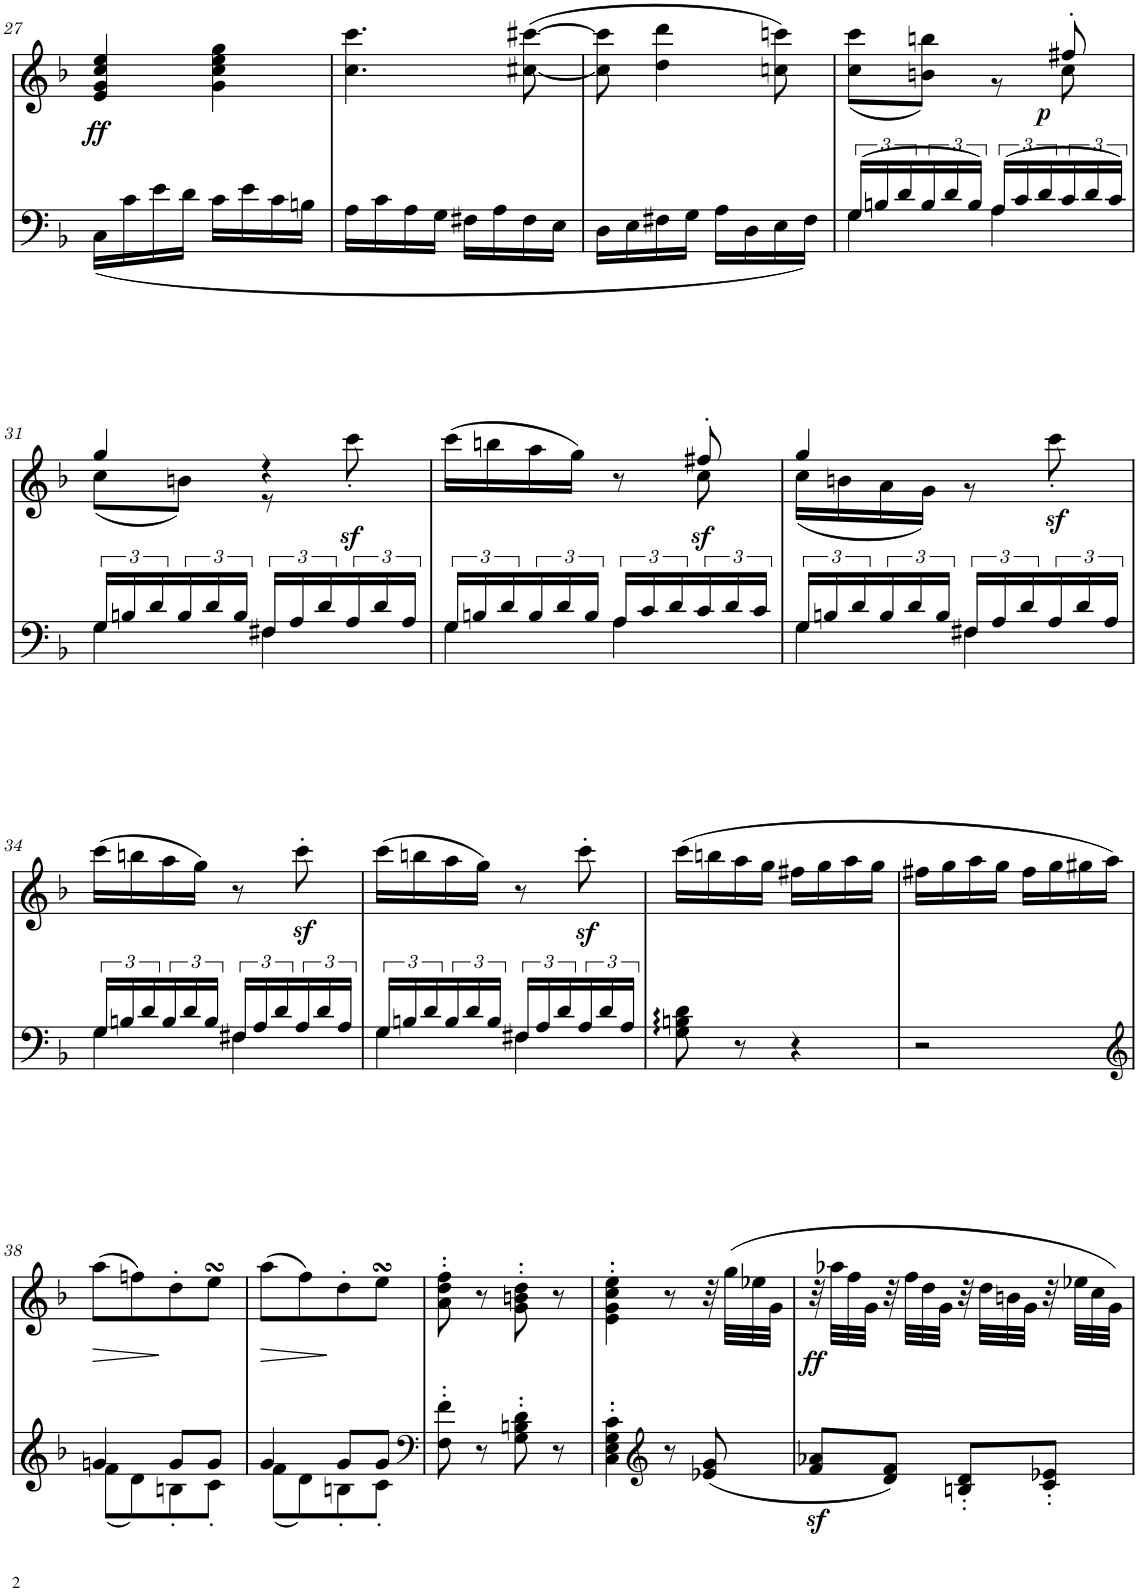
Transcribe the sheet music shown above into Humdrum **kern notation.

**kern	**kern	**dynam
*part2	*part1	*part1
*staff2	*staff1	*staff1
*I"piano	*I"piano	*
*I'Pno	*I'Pno	*
!!LO:PB:g=z
*clefF4	*clefG2	*
*k[b-]	*k[b-]	*
*F:	*F:	*
*M2/4	*M2/4	*
=27	=27	=27
!	!	!LO:DY:b
(<16C\LL	4e/ 4g/ 4cc/ 4ee/	ff
16c\	.	.
16e\	.	.
16d\JJ	.	.
16c\LL	4g\ 4cc\ 4ee\ 4gg\	.
16e\	.	.
16c\	.	.
16Bn\JJ	.	.
=28	=28	=28
16A\LL	4.cc\ 4.ccc\	.
16c\	.	.
16A\	.	.
16G\JJ	.	.
16F#X\LL	.	.
16A\	.	.
16F#\	([8cc#X\ [8ccc#X\	.
16E\JJ	.	.
=29	=29	=29
16D\LL	8cc#\] 8ccc#\]	.
16E\	.	.
16F#X\	4dd\ 4ddd\	.
16G\JJ	.	.
16A\LL	.	.
16D\	.	.
16E\	8ccn\ 8cccn\)	.
16F#\JJ)	.	.
=30	=30	=30
*^	*^	*
(24G/LL	4G\	4.ryy	(8cc\ 8ccc\L	.
24Bn/	.	.	.	.
24d/	.	.	.	.
24B/	.	.	8bn\ 8bbn\J)	.
24d/	.	.	.	.
24B/JJ)	.	.	.	.
(24A/LL	4A\	.	8r	.
24c/	.	.	.	.
24d/	.	.	.	.
!	!	!	!	!LO:DY:b
24c/	.	8ff#X'/	8cc\	p
24d/	.	.	.	.
24c/JJ)	.	.	.	.
!!LO:LB:g=z	!!
=31	=31	=31	=31	=31
24G/LL	4G\	4gg/	(8cc\L	.
24Bn/	.	.	.	.
24d/	.	.	.	.
24B/	.	.	8bn\J)	.
24d/	.	.	.	.
24B/JJ	.	.	.	.
24F#X/LL	4F#\	4r	8r	.
24A/	.	.	.	.
24d/	.	.	.	.
!	!	!	!	!LO:DY:b
24A/	.	.	8ccc'\	sf
24d/	.	.	.	.
24A/JJ	.	.	.	.
=32	=32	=32	=32	=32
24G/LL	4G\	4ryy	(>16ccc\LL	.
24Bn/	.	.	.	.
.	.	.	16bbn\	.
24d/	.	.	.	.
24B/	.	.	16aa\	.
24d/	.	.	.	.
.	.	.	16gg\JJ)	.
24B/JJ	.	.	.	.
24A/LL	4A\	8r	8ryy	.
24c/	.	.	.	.
24d/	.	.	.	.
!	!	!	!	!LO:DY:b
24c/	.	8ff#X'/	8cc\	sf
24d/	.	.	.	.
24c/JJ	.	.	.	.
=33	=33	=33	=33	=33
24G/LL	4G\	4gg/	(16cc\LL	.
24Bn/	.	.	.	.
.	.	.	16bn\	.
24d/	.	.	.	.
24B/	.	.	16a\	.
24d/	.	.	.	.
.	.	.	16g\JJ)	.
24B/JJ	.	.	.	.
24F#X/LL	4F#\	4ryy	8r	.
24A/	.	.	.	.
24d/	.	.	.	.
!	!	!	!	!LO:DY:b
24A/	.	.	8ccc'\	sf
24d/	.	.	.	.
24A/JJ	.	.	.	.
*	*	*v	*v	*
!!LO:LB:g=z
=34	=34	=34	=34
24G/LL	4G\	(16ccc\LL	.
24Bn/	.	.	.
.	.	16bbn\	.
24d/	.	.	.
24B/	.	16aa\	.
24d/	.	.	.
.	.	16gg\JJ)	.
24B/JJ	.	.	.
24F#X/LL	4F#\	8r	.
24A/	.	.	.
24d/	.	.	.
24A/	.	8cccz<'\	.
24d/	.	.	.
24A/JJ	.	.	.
=35	=35	=35	=35
24G/LL	4G\	(16ccc\LL	.
24Bn/	.	.	.
.	.	16bbn\	.
24d/	.	.	.
24B/	.	16aa\	.
24d/	.	.	.
.	.	16gg\JJ)	.
24B/JJ	.	.	.
24F#X/LL	4F#\	8r	.
24A/	.	.	.
24d/	.	.	.
24A/	.	8cccz<'\	.
24d/	.	.	.
24A/JJ	.	.	.
*v	*v	*	*
=36	=36	=36
8G\: 8Bn\: 8d\:	(16ccc\LL	.
.	16bbn\	.
8r	16aa\	.
.	16gg\JJ	.
4r	16ff#X\LL	.
.	16gg\	.
.	16aa\	.
.	16gg\JJ	.
=37	=37	=37
2r	16ff#X\LL	.
.	16gg\	.
.	16aa\	.
.	16gg\JJ	.
.	16ff#\LL	.
.	16gg\	.
.	16gg#X\	.
.	16aa\JJ)	.
!!LO:LB:g=z
=38	=38	=38
*clefG2	*	*
*^	*	*
!	!	!	!LO:HP:b
4gn/	(8f\L	(8aa\L	>
.	8d\)	8ffn\)	.
8g/L	8Bn'\	8dd'\	]
8g/J	8c'\J	8eesSsS\J	.
=39	=39	=39	=39
!	!	!	!LO:HP:b
4g/	(8f\L	(8aa\L	>
.	8d\)	8ff\)	.
8g/L	8Bn'\	8dd'\	]
8g/J	8c'\J	8eesSsS\J	.
*v	*v	*	*
=40	=40	=40
*clefF4	*	*
8F\' 8f\'	8a\' 8dd\' 8ff\'	.
8r	8r	.
8G\' 8Bn\' 8d\'	8g\' 8bn\' 8dd\'	.
8r	8r	.
=41	=41	=41
4C\' 4E\' 4G\' 4c\'	4e\' 4g\' 4cc\' 4ee\'	.
*clefG2	*	*
8r	8r	.
(8e-X/ 8g/	32r	.
.	(32gg\LLL	.
.	32ee-X\	.
.	32g\JJJ	.
=42	=42	=42
!	!	!LO:DY:b
8f/z< 8a-X/z<L	32r	ff
.	32aa-X\LLL	.
.	32ff\	.
.	32g\JJJ	.
8d/ 8f/J)	32r	.
.	32ff\LLL	.
.	32dd\	.
.	32g\JJJ	.
8Bn/' 8d/'L	32r	.
.	32dd\LLL	.
.	32bn\	.
.	32g\JJJ	.
8c/' 8e-X/'J	32r	.
.	32ee-X\LLL	.
.	32cc\	.
.	32g\JJJ)	.
=	=	=
*-	*-	*-
